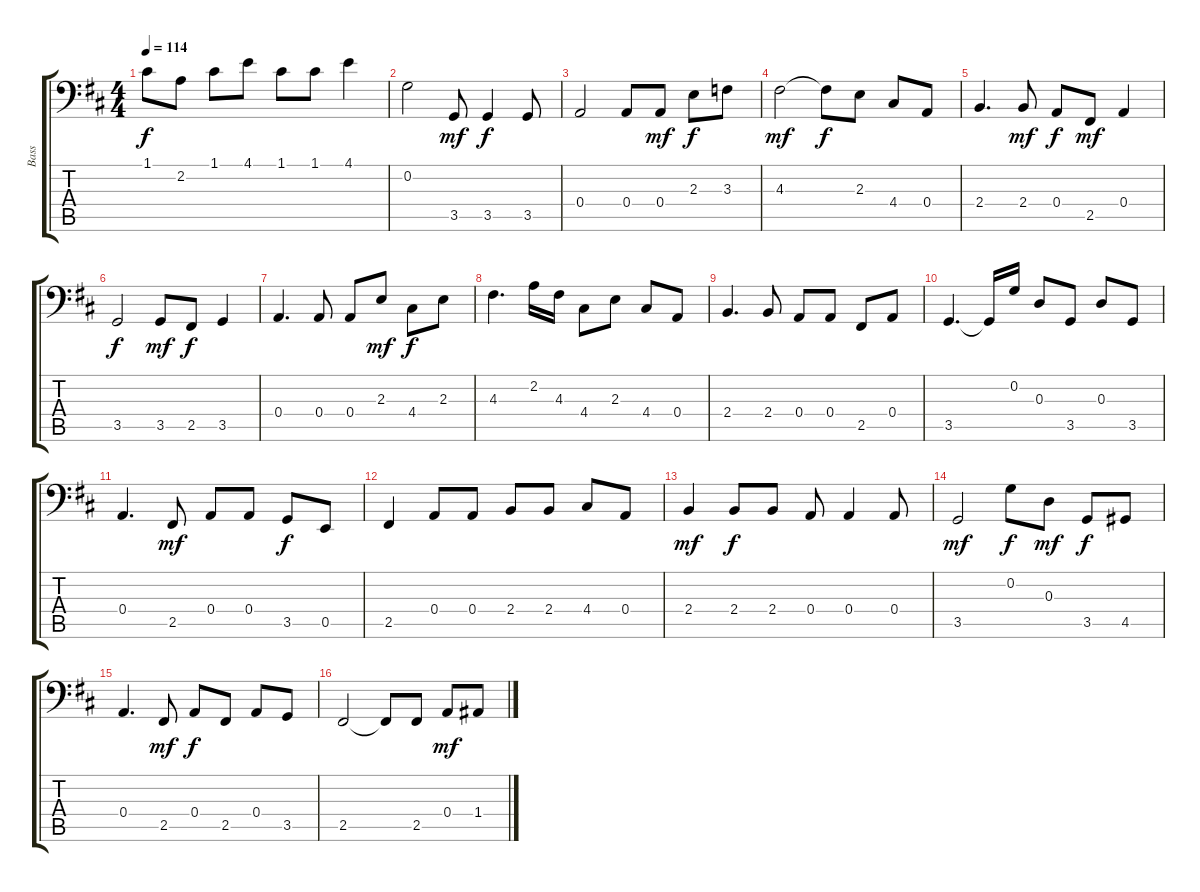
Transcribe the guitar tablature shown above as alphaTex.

\track ("Bass" "Bass") {instrument electricbassfinger}
\staff {score tabs}
\tuning (C3 G2 D2 A1 E1 B0) {hide}
\ts (4 4)
\tempo 114
\clef f4
\ks d
1.1.8{dy f} 2.2.8 1.1.8 4.1.8 1.1.8 1.1.8 4.1.4 |
0.2.2 3.5.8{dy mf} 3.5.4{dy f} 3.5.8 |
0.4.2 0.4.8 0.4.8{dy mf} 2.3.8{dy f} 3.3.8 |
4.3.2{dy mf} 4.3{t}.8{dy f} 2.3.8 4.4.8 0.4.8 |
2.4.4{d} 2.4.8{dy mf} 0.4.8{dy f} 2.5.8{dy mf} 0.4.4 |
3.5.2{dy f} 3.5.8{dy mf} 2.5.8{dy f} 3.5.4 |
0.4.4{d} 0.4.8 0.4.8 2.3.8{dy mf} 4.4.8{dy f} 2.3.8 |
4.3.4{d} 2.2.16 4.3.16 4.4.8 2.3.8 4.4.8 0.4.8 |
2.4.4{d} 2.4.8 0.4.8 0.4.8 2.5.8 0.4.8 |
3.5.4{d} 3.5{t}.16 0.2.16 0.3.8 3.5.8 0.3.8 3.5.8 |
0.4.4{d} 2.5.8{dy mf} 0.4.8 0.4.8 3.5.8{dy f} 0.5.8 |
2.5.4 0.4.8 0.4.8 2.4.8 2.4.8 4.4.8 0.4.8 |
2.4.4{dy mf} 2.4.8{dy f} 2.4.8 0.4.8 0.4.4 0.4.8 |
3.5.2{dy mf} 0.2.8{dy f} 0.3.8{dy mf} 3.5.8{dy f} 4.5.8 |
0.4.4{d} 2.5.8{dy mf} 0.4.8{dy f} 2.5.8 0.4.8 3.5.8 |
2.5.2 2.5{t}.8 2.5.8 0.4.8{dy mf} 1.4.8
